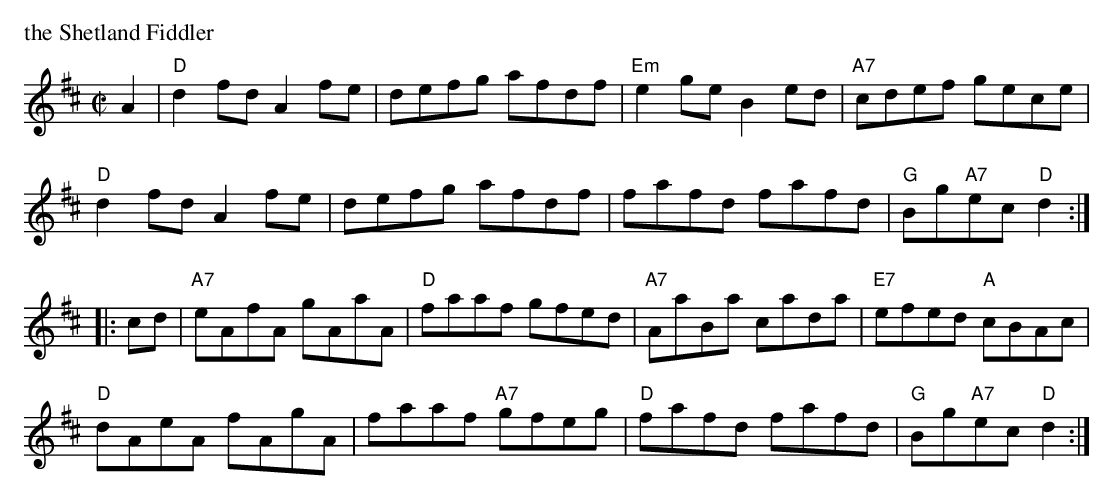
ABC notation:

X:1
P: the Shetland Fiddler
M: C|
L: 1/8
K: D
A2 |\
"D"d2fd A2fe | defg afdf | "Em"e2ge B2ed | "A7"cdef gece |
"D"d2fd A2fe | defg afdf | fafd fafd | "G"Bg"A7"ec "D"d2 :|
|: cd |\
"A7"eAfA gAaA | "D"faaf gfed | "A7"AaBa cada | "E7"efed "A"cBAc |
"D"dAeA fAgA | faaf "A7"gfeg | "D"fafd fafd | "G"Bg"A7"ec "D"d2 :|
